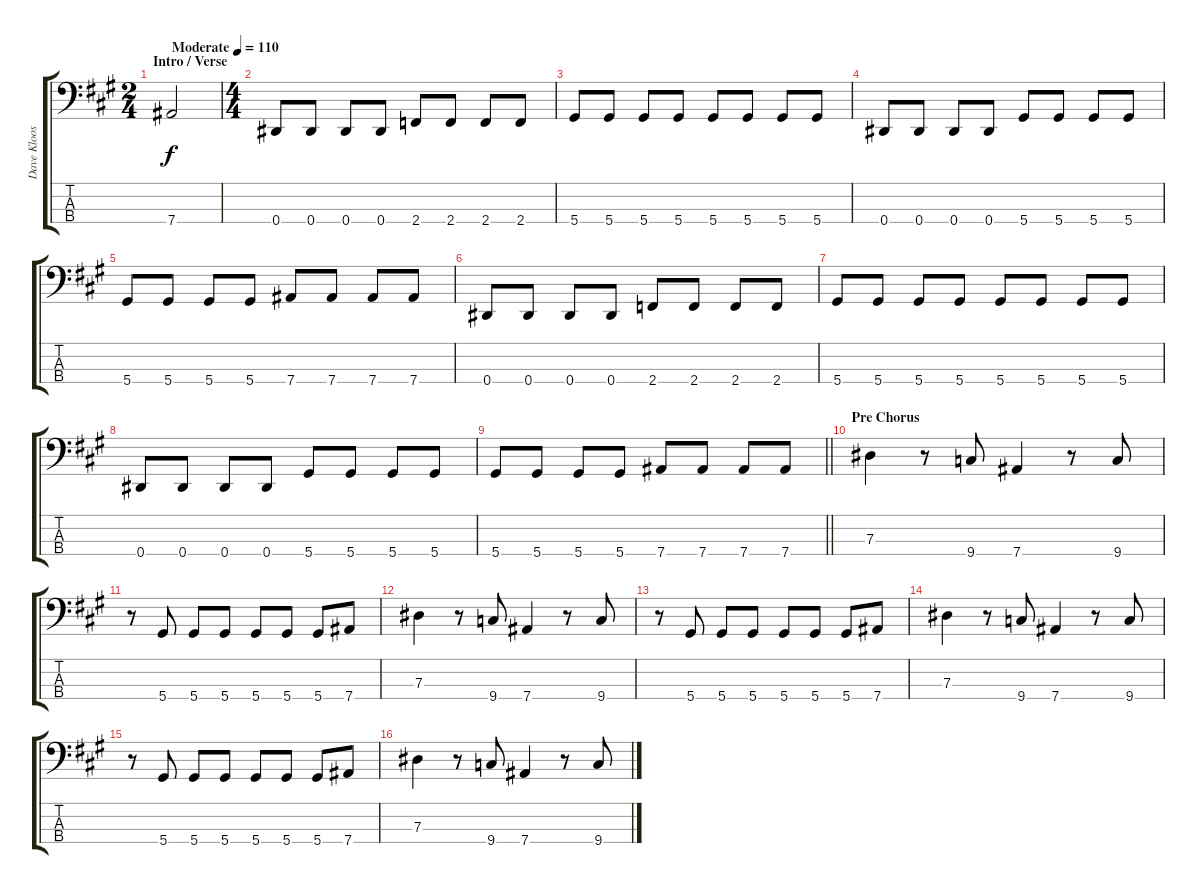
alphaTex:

\track ("Dave Kloos" "Dave Kloos") {instrument electricbasspick}
\staff {score tabs}
\tuning (Gb2 Db2 Ab1 Eb1) {hide}
\ts (2 4)
\section ("" "Intro / Verse")
\tempo (110 "Moderate")
\clef f4
\ks a
7.4.2{dy f instrument electricbasspick} |
\ts (4 4)
0.4.8 0.4.8 0.4.8 0.4.8 2.4.8 2.4.8 2.4.8 2.4.8 |
5.4.8 5.4.8 5.4.8 5.4.8 5.4.8 5.4.8 5.4.8 5.4.8 |
0.4.8 0.4.8 0.4.8 0.4.8 5.4.8 5.4.8 5.4.8 5.4.8 |
5.4.8 5.4.8 5.4.8 5.4.8 7.4.8 7.4.8 7.4.8 7.4.8 |
0.4.8 0.4.8 0.4.8 0.4.8 2.4.8 2.4.8 2.4.8 2.4.8 |
5.4.8 5.4.8 5.4.8 5.4.8 5.4.8 5.4.8 5.4.8 5.4.8 |
0.4.8 0.4.8 0.4.8 0.4.8 5.4.8 5.4.8 5.4.8 5.4.8 |
\barLineRight lightlight
5.4.8 5.4.8 5.4.8 5.4.8 7.4.8 7.4.8 7.4.8 7.4.8 |
\section ("" "Pre Chorus")
7.3.4 r.8 9.4.8 7.4.4 r.8 9.4.8 |
r.8 5.4.8 5.4.8 5.4.8 5.4.8 5.4.8 5.4.8 7.4.8 |
7.3.4 r.8 9.4.8 7.4.4 r.8 9.4.8 |
r.8 5.4.8 5.4.8 5.4.8 5.4.8 5.4.8 5.4.8 7.4.8 |
7.3.4 r.8 9.4.8 7.4.4 r.8 9.4.8 |
r.8 5.4.8 5.4.8 5.4.8 5.4.8 5.4.8 5.4.8 7.4.8 |
7.3.4 r.8 9.4.8 7.4.4 r.8 9.4.8
